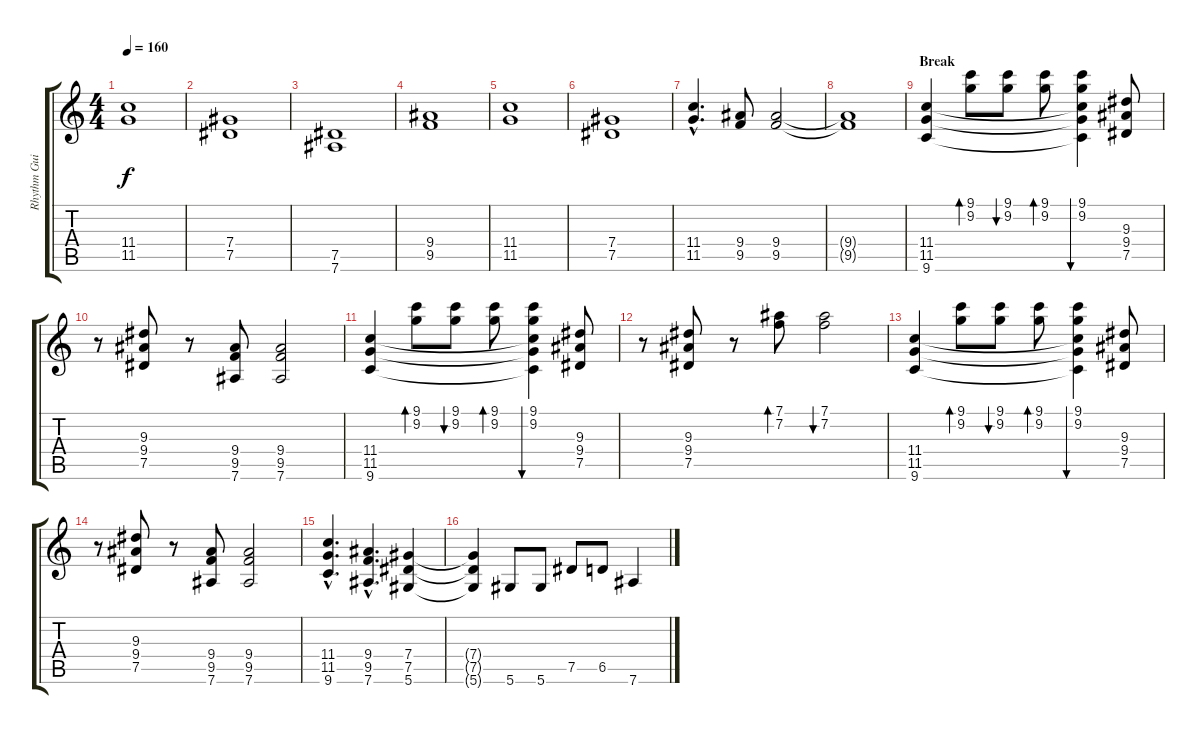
\track ("Rhythm Guitar" "Rhythm Gui") {instrument distortionguitar}
\staff {score tabs}
\tuning (Eb4 Bb3 Gb3 Db3 Ab2 Eb2) {hide}
\ts (4 4)
\tempo 160
\clef g2
\ks c
(11.4 11.5).1{dy f} |
(7.4 7.5).1 |
(7.5 7.6).1 |
(9.4 9.5).1 |
(11.4 11.5).1 |
(7.4 7.5).1 |
(11.4{hac} 11.5{hac}).4{d} (9.4 9.5).8 (9.4 9.5).2 |
(9.4{t} 9.5{t}).1 |
\section ("" "Break")
(11.4 11.5 9.6).4 (9.1 9.2).8{bd 60} (9.1 9.2).8{bu 60} (9.1 9.2).8{bd 60} (9.1 9.2 11.4{t} 11.5{t} 9.6{t}).4{bu 60} (9.3 9.4 7.5).8 |
r.8 (9.3 9.4 7.5).8 r.8 (9.4 9.5 7.6).8 (9.4 9.5 7.6).2 |
(11.4 11.5 9.6).4 (9.1 9.2).8{bd 60} (9.1 9.2).8{bu 60} (9.1 9.2).8{bd 60} (9.1 9.2 11.4{t} 11.5{t} 9.6{t}).4{bu 60} (9.3 9.4 7.5).8 |
r.8 (9.3 9.4 7.5).8 r.8 (7.1 7.2).8{bd 60} (7.1 7.2).2{bu 60} |
(11.4 11.5 9.6).4 (9.1 9.2).8{bd 60} (9.1 9.2).8{bu 60} (9.1 9.2).8{bd 60} (9.1 9.2 11.4{t} 11.5{t} 9.6{t}).4{bu 60} (9.3 9.4 7.5).8 |
r.8 (9.3 9.4 7.5).8 r.8 (9.4 9.5 7.6).8 (9.4 9.5 7.6).2 |
(11.4{hac} 11.5{hac} 9.6{hac}).4{d} (9.4{hac} 9.5{hac} 7.6{hac}).4{d} (7.4 7.5 5.6).4 |
(7.4{t} 7.5{t} 5.6{t}).4 5.6.8 5.6.8 7.5.8 6.5.8 7.6.4
